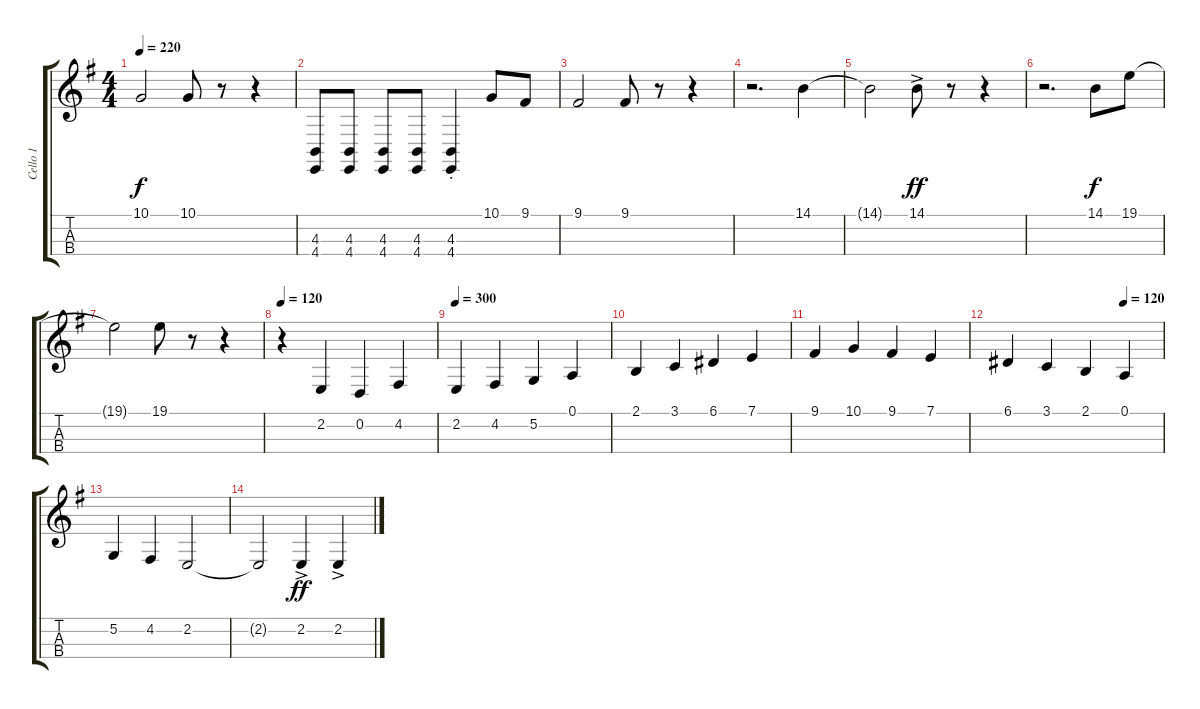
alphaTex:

\track ("Cello 1" "Cello 1") {instrument cello}
\staff {score tabs}
\tuning (A3 D3 G2 C2) {hide}
\ts (4 4)
\tempo 220
\clef g2
\ks g
10.1{t}.2{dy f} 10.1.8 r.8 r.4 |
(4.3 4.4).8 (4.3 4.4).8 (4.3 4.4).8 (4.3 4.4).8 (4.3{st} 4.4{st}).4 10.1.8 9.1.8 |
9.1.2 9.1.8 r.8 r.4 |
r.2{d} 14.1.4 |
14.1{t}.2 14.1{ac}.8{dy ff} r.8 r.4 |
r.2{d} 14.1.8{dy f} 19.1.8 |
19.1{t}.2 19.1.8 r.8 r.4 |
\tempo 120
r.4 2.2.4 0.2.4 4.2.4 |
\tempo 300
2.2.4 4.2.4 5.2.4 0.1.4 |
2.1.4 3.1.4 6.1.4 7.1.4 |
9.1.4 10.1.4 9.1.4 7.1.4 |
\tempo (120 0.75)
6.1.4 3.1.4 2.1.4 0.1.4 |
5.2.4 4.2.4 2.2.2 |
2.2{t}.2 2.2{ac}.4{dy ff} 2.2{ac}.4
